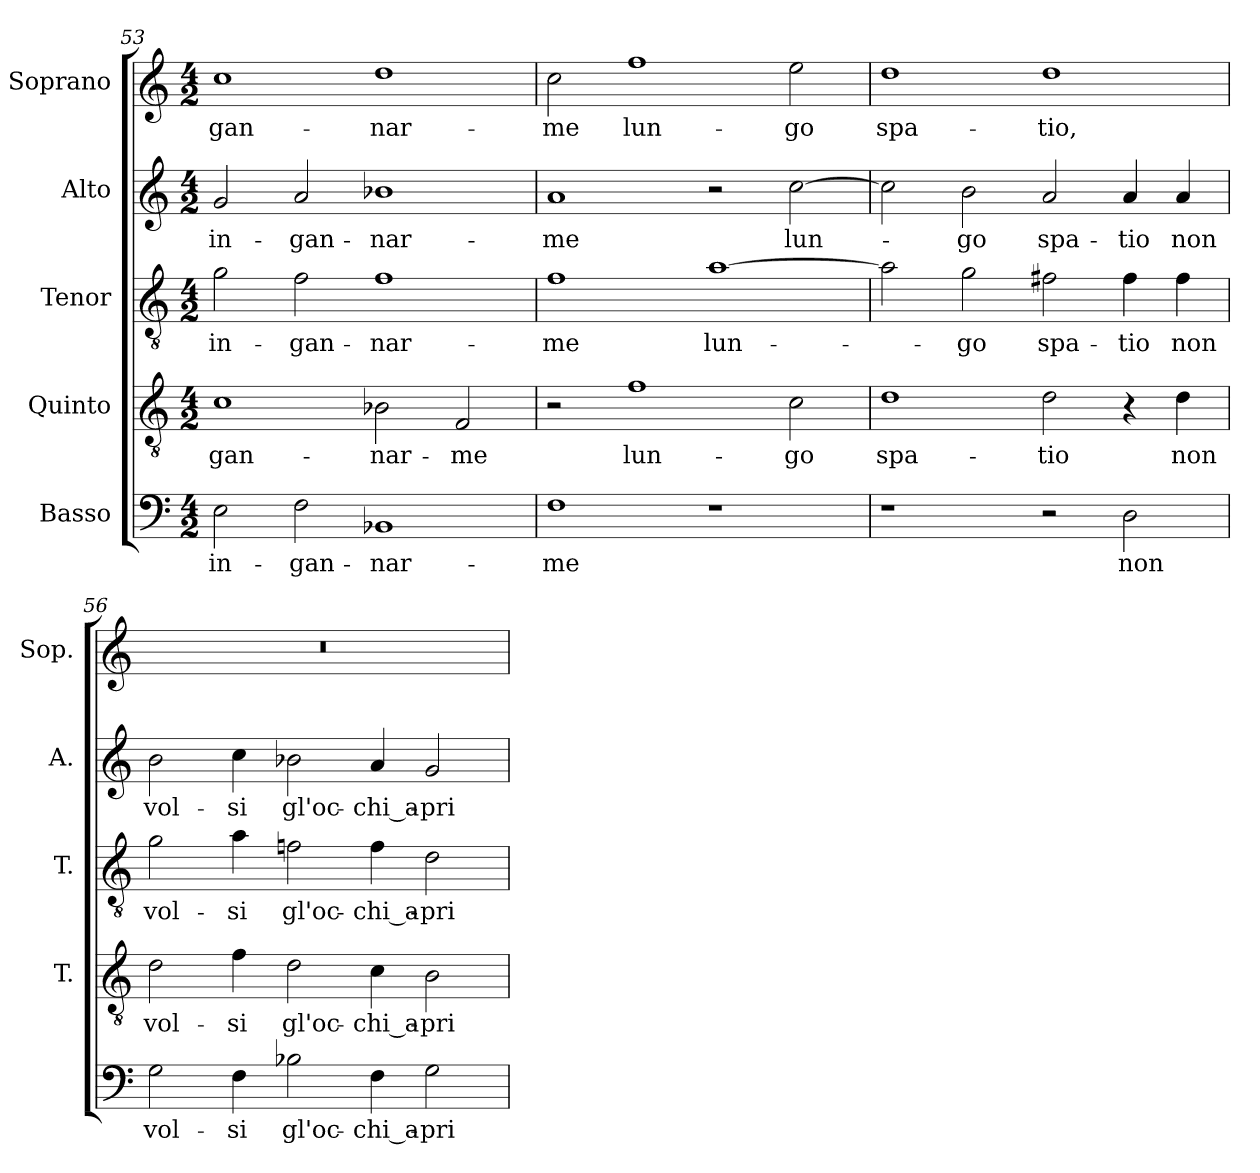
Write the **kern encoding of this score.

**kern	**text	**kern	**text	**kern	**text	**kern	**text	**kern	**text
*part5	*part5	*part4	*part4	*part3	*part3	*part2	*part2	*part1	*part1
*staff5	*staff5	*staff4	*staff4	*staff3	*staff3	*staff2	*staff2	*staff1	*staff1
*I"Basso	*	*I"Quinto	*	*I"Tenor	*	*I"Alto	*	*I"Soprano	*
*	*	*I'T.	*	*I'T.	*	*I'A.	*	*I'Sop.	*
*clefF4	*	*clefGv2	*	*clefGv2	*	*clefG2	*	*clefG2	*
*	*	*ITrd7c12	*	*ITrd7c12	*	*	*	*	*
*k[]	*	*k[]	*	*k[]	*	*k[]	*	*k[]	*
*C:	*	*C:	*	*C:	*	*C:	*	*C:	*
*M4/2	*	*M4/2	*	*M4/2	*	*M4/2	*	*M4/2	*
=53	=53	=53	=53	=53	=53	=53	=53	=53	=53
!	!LO:LY:b:color=#000000	!	!	!	!	!	!	!	!
!	!	!	!LO:LY:b:color=#000000	!	!	!	!	!	!
!	!	!	!	!	!LO:LY:b:color=#000000	!	!	!	!
!	!	!	!	!	!	!	!LO:LY:b:color=#000000	!	!
!	!	!	!	!	!	!	!	!	!LO:LY:b:color=#000000
2Ei\	in-	1Ci	-gan-	2Gi\	in-	2gi/	in-	1cci	-gan-
!	!LO:LY:b:color=#000000	!	!	!	!	!	!	!	!
!	!	!	!	!	!LO:LY:b:color=#000000	!	!	!	!
!	!	!	!	!	!	!	!LO:LY:b:color=#000000	!	!
2Fi\	-gan-	.	.	2Fi\	-gan-	2ai/	-gan-	.	.
!	!LO:LY:b:color=#000000	!	!	!	!	!	!	!	!
!	!	!	!LO:LY:b:color=#000000	!	!	!	!	!	!
!	!	!	!	!	!LO:LY:b:color=#000000	!	!	!	!
!	!	!	!	!	!	!	!LO:LY:b:color=#000000	!	!
!	!	!	!	!	!	!	!	!	!LO:LY:b:color=#000000
1BB-Xi	-nar-	2BB-Xi\	-nar-	1Fi	-nar-	1b-Xi	-nar-	1ddi	-nar-
!	!	!	!LO:LY:b:color=#000000	!	!	!	!	!	!
.	.	2FFi/	-me	.	.	.	.	.	.
=54	=54	=54	=54	=54	=54	=54	=54	=54	=54
!	!LO:LY:b:color=#000000	!	!	!	!	!	!	!	!
!	!	!	!	!	!LO:LY:b:color=#000000	!	!	!	!
!	!	!	!	!	!	!	!LO:LY:b:color=#000000	!	!
!	!	!	!	!	!	!	!	!	!LO:LY:b:color=#000000
1Fi	-me	2r	.	1Fi	-me	1ai	-me	2cci\	-me
!	!	!	!LO:LY:b:color=#000000	!	!	!	!	!	!
!	!	!	!	!	!	!	!	!	!LO:LY:b:color=#000000
.	.	1Fi	lun-	.	.	.	.	1ffi	lun-
!	!	!	!	!	!LO:LY:b:color=#000000	!	!	!	!
1r	.	.	.	[1Ai	lun-	2r	.	.	.
!	!	!	!LO:LY:b:color=#000000	!	!	!	!	!	!
!	!	!	!	!	!	!	!LO:LY:b:color=#000000	!	!
!	!	!	!	!	!	!	!	!	!LO:LY:b:color=#000000
.	.	2Ci\	-go	.	.	[2cci\	lun-	2eei\	-go
=55	=55	=55	=55	=55	=55	=55	=55	=55	=55
!	!	!	!LO:LY:b:color=#000000	!	!	!	!	!	!
!	!	!	!	!	!	!	!	!	!LO:LY:b:color=#000000
1r	.	1Di	spa-	2Ai\]	.	2cci\]	.	1ddi	spa-
!	!	!	!	!	!LO:LY:b:color=#000000	!	!	!	!
!	!	!	!	!	!	!	!LO:LY:b:color=#000000	!	!
.	.	.	.	2Gi\	-go	2bi\	-go	.	.
!	!	!	!LO:LY:b:color=#000000	!	!	!	!	!	!
!	!	!	!	!	!LO:LY:b:color=#000000	!	!	!	!
!	!	!	!	!	!	!	!LO:LY:b:color=#000000	!	!
!	!	!	!	!	!	!	!	!	!LO:LY:b:color=#000000
2r	.	2Di\	-tio	2F#Xi\	spa-	2ai/	spa-	1ddi	-tio,
!	!LO:LY:b:color=#000000	!	!	!	!	!	!	!	!
!	!	!	!	!	!LO:LY:b:color=#000000	!	!	!	!
!	!	!	!	!	!	!	!LO:LY:b:color=#000000	!	!
2Di\	non	4r	.	4F#i\	-tio	4ai/	-tio	.	.
!	!	!	!LO:LY:b:color=#000000	!	!	!	!	!	!
!	!	!	!	!	!LO:LY:b:color=#000000	!	!	!	!
!	!	!	!	!	!	!	!LO:LY:b:color=#000000	!	!
.	.	4Di\	non	4F#i\	non	4ai/	non	.	.
=56	=56	=56	=56	=56	=56	=56	=56	=56	=56
!	!LO:LY:b:color=#000000	!	!	!	!	!	!	!	!
!	!	!	!LO:LY:b:color=#000000	!	!	!	!	!	!
!	!	!	!	!	!LO:LY:b:color=#000000	!	!	!	!
!	!	!	!	!	!	!	!LO:LY:b:color=#000000	!LO:N:vis=1	!
2Gi\	vol-	2Di\	vol-	2Gi\	vol-	2bi\	vol-	0r	.
!	!LO:LY:b:color=#000000	!	!	!	!	!	!	!	!
!	!	!	!LO:LY:b:color=#000000	!	!	!	!	!	!
!	!	!	!	!	!LO:LY:b:color=#000000	!	!	!	!
!	!	!	!	!	!	!	!LO:LY:b:color=#000000	!	!
4Fi\	-si	4Fi\	-si	4Ai\	-si	4cci\	-si	.	.
!	!LO:LY:b:color=#000000	!	!	!	!	!	!	!	!
!	!	!	!LO:LY:b:color=#000000	!	!	!	!	!	!
!	!	!	!	!	!LO:LY:b:color=#000000	!	!	!	!
!	!	!	!	!	!	!	!LO:LY:b:color=#000000	!	!
2B-Xi\	gl'oc-	2Di\	gl'oc-	2Fni\	gl'oc-	2b-Xi\	gl'oc-	.	.
!	!LO:LY:b:color=#000000	!	!	!	!	!	!	!	!
!	!	!	!LO:LY:b:color=#000000	!	!	!	!	!	!
!	!	!	!	!	!LO:LY:b:color=#000000	!	!	!	!
!	!	!	!	!	!	!	!LO:LY:b:color=#000000	!	!
4Fi\	-chi_a-	4Ci\	-chi_a-	4Fi\	-chi_a-	4ai/	-chi_a-	.	.
!	!LO:LY:b:color=#000000	!	!	!	!	!	!	!	!
!	!	!	!LO:LY:b:color=#000000	!	!	!	!	!	!
!	!	!	!	!	!LO:LY:b:color=#000000	!	!	!	!
!	!	!	!	!	!	!	!LO:LY:b:color=#000000	!	!
2Gi\	-pri-	2BBi\	-pri-	2Di\	-pri-	2gi/	-pri-	.	.
=	=	=	=	=	=	=	=	=	=
*-	*-	*-	*-	*-	*-	*-	*-	*-	*-
